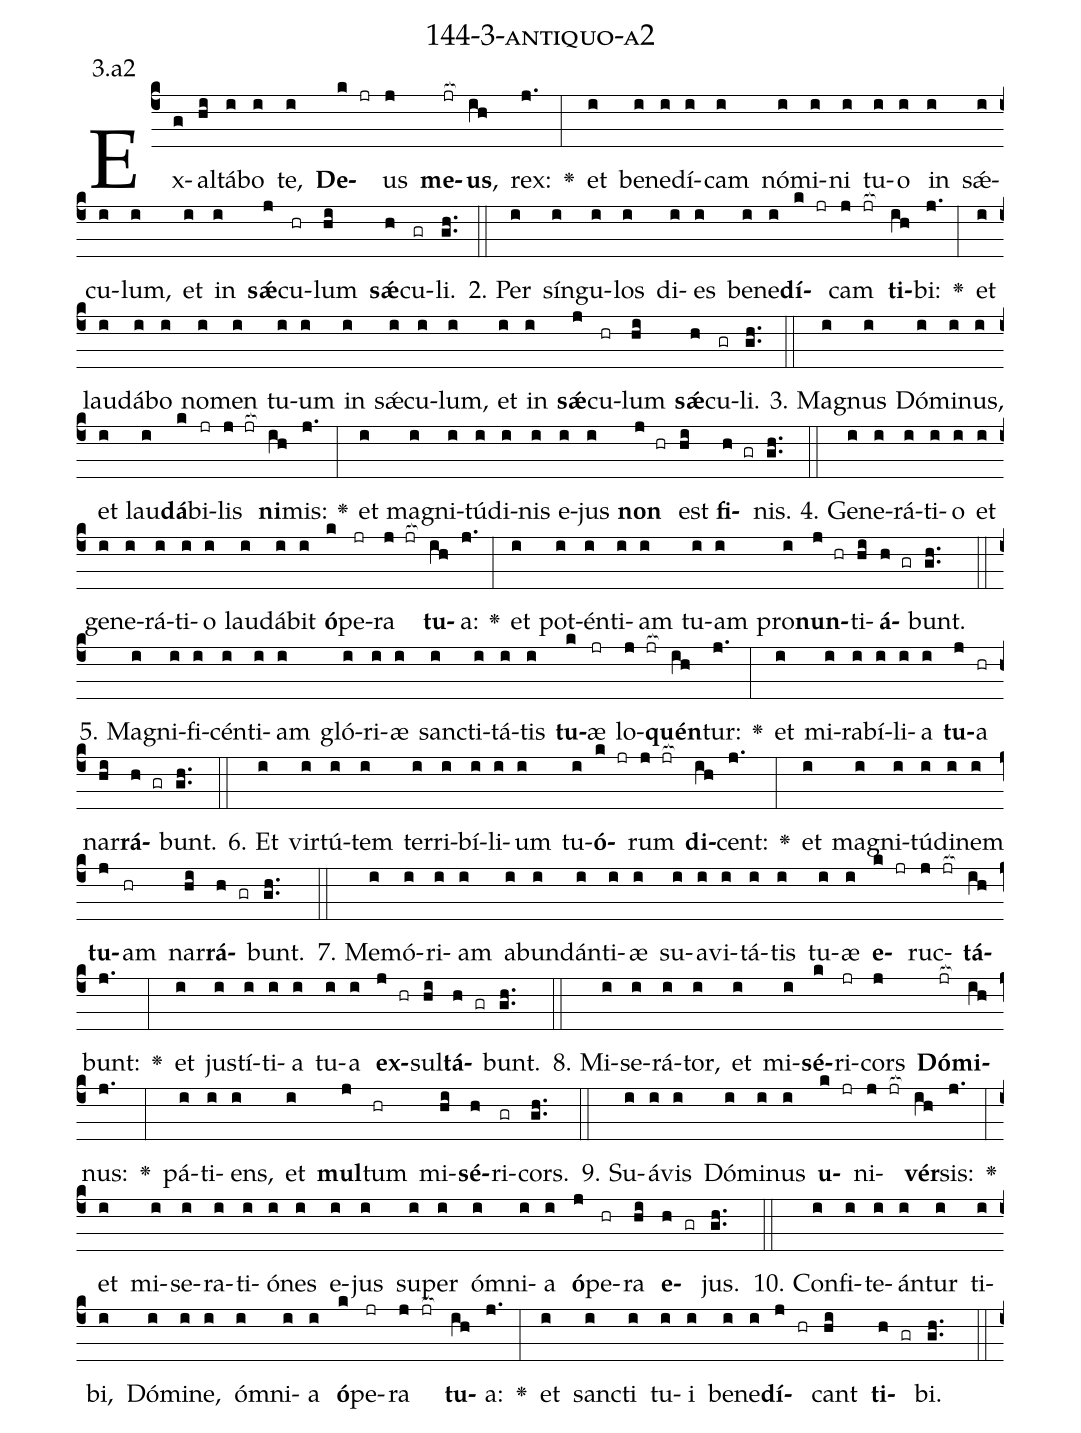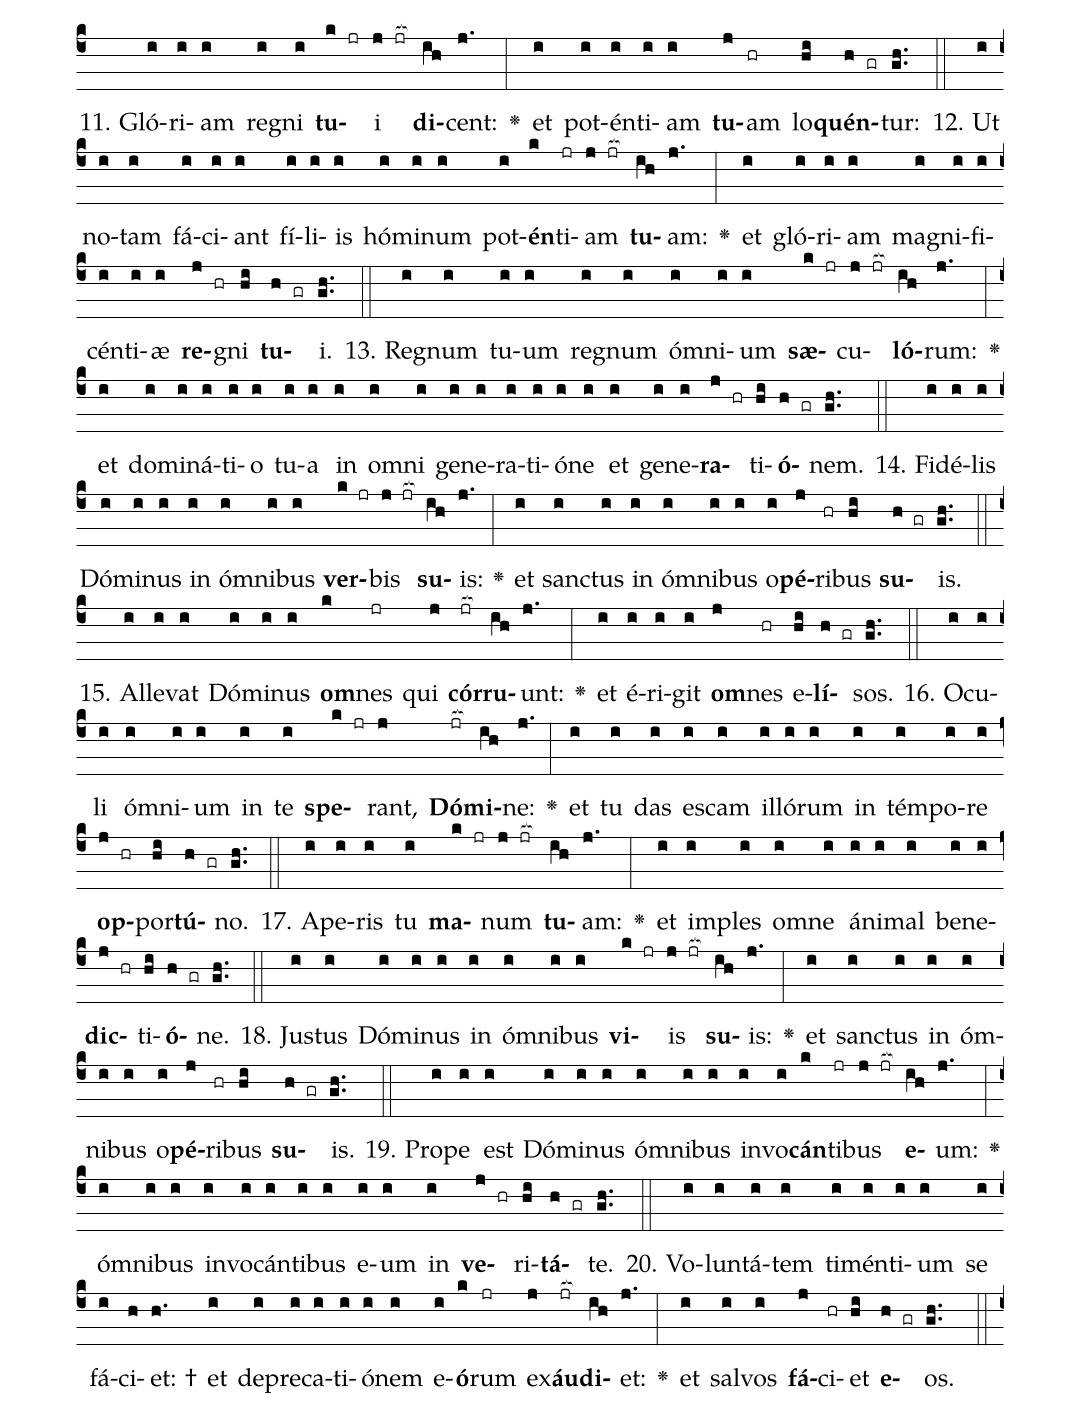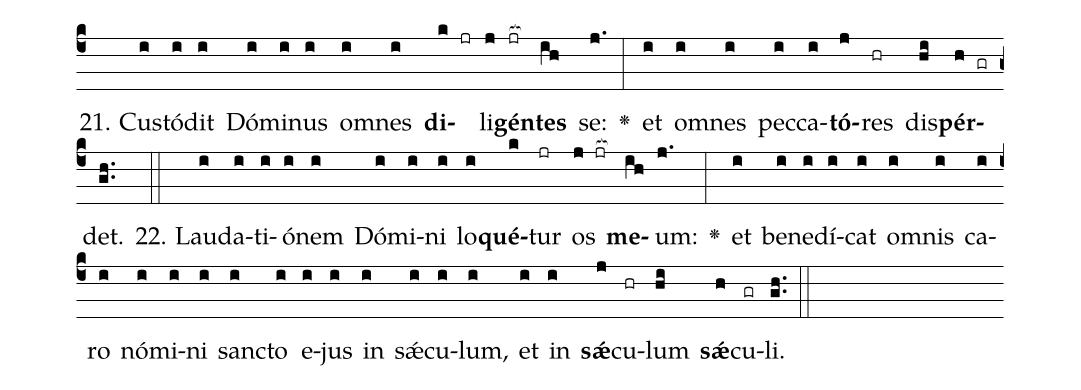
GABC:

name: 144-3-antiquo-a2;
annotation: 3.a2;
%%
(c4)Ex(g)al(hi)tá(i)bo(i) te,(i) <b>De</b>(k jr)us(j) <b>me</b>(jr[ocb:1{])<b>us</b>,(ih[ocb:0}]) rex:(j.) <v>\greheightstar</v>(:) et(i) be(i)ne(i)dí(i)cam(i) nó(i)mi(i)ni(i) tu(i)o(i) in(i) sǽ(i)cu(i)lum,(i) et(i) in(i) <b>sǽ</b>(j)cu(hr)lum(hi) <b>sǽ</b>(h)cu(gr)li.(gh..) (::)
2. Per(i) sín(i)gu(i)los(i) di(i)es(i) be(i)ne(i)<b>dí</b>(k jr)cam(j jr[ocb:1{]) <b>ti</b>(ih[ocb:0}])bi:(j.) <v>\greheightstar</v>(:) et(i) lau(i)dá(i)bo(i) no(i)men(i) tu(i)um(i) in(i) sǽ(i)cu(i)lum,(i) et(i) in(i) <b>sǽ</b>(j)cu(hr)lum(hi) <b>sǽ</b>(h)cu(gr)li.(gh..) (::)
3. Ma(i)gnus(i) Dó(i)mi(i)nus,(i) et(i) lau(i)<b>dá</b>(k)bi(jr)lis(j jr[ocb:1{]) <b>ni</b>(ih[ocb:0}])mis:(j.) <v>\greheightstar</v>(:) et(i) ma(i)gni(i)tú(i)di(i)nis(i) e(i)jus(i) <b>non</b>(j hr) est(hi) <b>fi</b>(h gr)nis.(gh..) (::)
4. Ge(i)ne(i)rá(i)ti(i)o(i) et(i) ge(i)ne(i)rá(i)ti(i)o(i) lau(i)dá(i)bit(i) <b>ó</b>(k)pe(jr)ra(j jr[ocb:1{]) <b>tu</b>(ih[ocb:0}])a:(j.) <v>\greheightstar</v>(:) et(i) pot(i)én(i)ti(i)am(i) tu(i)am(i) pro(i)<b>nun</b>(j hr)ti(hi)<b>á</b>(h gr)bunt.(gh..) (::)
5. Ma(i)gni(i)fi(i)cén(i)ti(i)am(i) gló(i)ri(i)æ(i) sanc(i)ti(i)tá(i)tis(i) <b>tu</b>(k)æ(jr) lo(j jr[ocb:1{])<b>quén</b>(ih[ocb:0}])tur:(j.) <v>\greheightstar</v>(:) et(i) mi(i)ra(i)bí(i)li(i)a(i) <b>tu</b>(j)a(hr) nar(hi)<b>rá</b>(h gr)bunt.(gh..) (::)
6. Et(i) vir(i)tú(i)tem(i) ter(i)ri(i)bí(i)li(i)um(i) tu(i)<b>ó</b>(k jr)rum(j jr[ocb:1{]) <b>di</b>(ih[ocb:0}])cent:(j.) <v>\greheightstar</v>(:) et(i) ma(i)gni(i)tú(i)di(i)nem(i) <b>tu</b>(j)am(hr) nar(hi)<b>rá</b>(h gr)bunt.(gh..) (::)
7. Me(i)mó(i)ri(i)am(i) ab(i)un(i)dán(i)ti(i)æ(i) su(i)a(i)vi(i)tá(i)tis(i) tu(i)æ(i) <b>e</b>(k jr)ruc(j jr[ocb:1{])<b>tá</b>(ih[ocb:0}])bunt:(j.) <v>\greheightstar</v>(:) et(i) jus(i)tí(i)ti(i)a(i) tu(i)a(i) <b>ex</b>(j hr)sul(hi)<b>tá</b>(h gr)bunt.(gh..) (::)
8. Mi(i)se(i)rá(i)tor,(i) et(i) mi(i)<b>sé</b>(k)ri(jr)cors(j) <b>Dó</b>(jr[ocb:1{])<b>mi</b>(ih[ocb:0}])nus:(j.) <v>\greheightstar</v>(:) pá(i)ti(i)ens,(i) et(i) <b>mul</b>(j)tum(hr) mi(hi)<b>sé</b>(h)ri(gr)cors.(gh..) (::)
9. Su(i)á(i)vis(i) Dó(i)mi(i)nus(i) <b>u</b>(k jr)ni(j jr[ocb:1{])<b>vér</b>(ih[ocb:0}])sis:(j.) <v>\greheightstar</v>(:) et(i) mi(i)se(i)ra(i)ti(i)ó(i)nes(i) e(i)jus(i) su(i)per(i) óm(i)ni(i)a(i) <b>ó</b>(j)pe(hr)ra(hi) <b>e</b>(h gr)jus.(gh..) (::)
10. Con(i)fi(i)te(i)án(i)tur(i) ti(i)bi,(i) Dó(i)mi(i)ne,(i) óm(i)ni(i)a(i) <b>ó</b>(k)pe(jr)ra(j jr[ocb:1{]) <b>tu</b>(ih[ocb:0}])a:(j.) <v>\greheightstar</v>(:) et(i) sanc(i)ti(i) tu(i)i(i) be(i)ne(i)<b>dí</b>(j hr)cant(hi) <b>ti</b>(h gr)bi.(gh..) (::)
11. Gló(i)ri(i)am(i) re(i)gni(i) <b>tu</b>(k jr)i(j jr[ocb:1{]) <b>di</b>(ih[ocb:0}])cent:(j.) <v>\greheightstar</v>(:) et(i) pot(i)én(i)ti(i)am(i) <b>tu</b>(j)am(hr) lo(hi)<b>quén</b>(h gr)tur:(gh..) (::)
12. Ut(i) no(i)tam(i) fá(i)ci(i)ant(i) fí(i)li(i)is(i) hó(i)mi(i)num(i) pot(i)<b>én</b>(k)ti(jr)am(j jr[ocb:1{]) <b>tu</b>(ih[ocb:0}])am:(j.) <v>\greheightstar</v>(:) et(i) gló(i)ri(i)am(i) ma(i)gni(i)fi(i)cén(i)ti(i)æ(i) <b>re</b>(j hr)gni(hi) <b>tu</b>(h gr)i.(gh..) (::)
13. Re(i)gnum(i) tu(i)um(i) re(i)gnum(i) óm(i)ni(i)um(i) <b>sæ</b>(k jr)cu(j jr[ocb:1{])<b>ló</b>(ih[ocb:0}])rum:(j.) <v>\greheightstar</v>(:) et(i) do(i)mi(i)ná(i)ti(i)o(i) tu(i)a(i) in(i) om(i)ni(i) ge(i)ne(i)ra(i)ti(i)ó(i)ne(i) et(i) ge(i)ne(i)<b>ra</b>(j hr)ti(hi)<b>ó</b>(h gr)nem.(gh..) (::)
14. Fi(i)dé(i)lis(i) Dó(i)mi(i)nus(i) in(i) óm(i)ni(i)bus(i) <b>ver</b>(k jr)bis(j jr[ocb:1{]) <b>su</b>(ih[ocb:0}])is:(j.) <v>\greheightstar</v>(:) et(i) sanc(i)tus(i) in(i) óm(i)ni(i)bus(i) o(i)<b>pé</b>(j)ri(hr)bus(hi) <b>su</b>(h gr)is.(gh..) (::)
15. Al(i)le(i)vat(i) Dó(i)mi(i)nus(i) <b>om</b>(k)nes(jr) qui(j) <b>cór</b>(jr[ocb:1{])<b>ru</b>(ih[ocb:0}])unt:(j.) <v>\greheightstar</v>(:) et(i) é(i)ri(i)git(i) <b>om</b>(j)nes(hr) e(hi)<b>lí</b>(h gr)sos.(gh..) (::)
16. O(i)cu(i)li(i) óm(i)ni(i)um(i) in(i) te(i) <b>spe</b>(k jr)rant,(j) <b>Dó</b>(jr[ocb:1{])<b>mi</b>(ih[ocb:0}])ne:(j.) <v>\greheightstar</v>(:) et(i) tu(i) das(i) es(i)cam(i) il(i)ló(i)rum(i) in(i) tém(i)po(i)re(i) <b>op</b>(j hr)por(hi)<b>tú</b>(h gr)no.(gh..) (::)
17. A(i)pe(i)ris(i) tu(i) <b>ma</b>(k jr)num(j jr[ocb:1{]) <b>tu</b>(ih[ocb:0}])am:(j.) <v>\greheightstar</v>(:) et(i) im(i)ples(i) om(i)ne(i) á(i)ni(i)mal(i) be(i)ne(i)<b>dic</b>(j hr)ti(hi)<b>ó</b>(h gr)ne.(gh..) (::)
18. Jus(i)tus(i) Dó(i)mi(i)nus(i) in(i) óm(i)ni(i)bus(i) <b>vi</b>(k jr)is(j jr[ocb:1{]) <b>su</b>(ih[ocb:0}])is:(j.) <v>\greheightstar</v>(:) et(i) sanc(i)tus(i) in(i) óm(i)ni(i)bus(i) o(i)<b>pé</b>(j)ri(hr)bus(hi) <b>su</b>(h gr)is.(gh..) (::)
19. Pro(i)pe(i) est(i) Dó(i)mi(i)nus(i) óm(i)ni(i)bus(i) in(i)vo(i)<b>cán</b>(k)ti(jr)bus(j jr[ocb:1{]) <b>e</b>(ih[ocb:0}])um:(j.) <v>\greheightstar</v>(:) óm(i)ni(i)bus(i) in(i)vo(i)cán(i)ti(i)bus(i) e(i)um(i) in(i) <b>ve</b>(j hr)ri(hi)<b>tá</b>(h gr)te.(gh..) (::)
20. Vo(i)lun(i)tá(i)tem(i) ti(i)mén(i)ti(i)um(i) se(i) fá(i)ci(h)et: †(h.) et(i) de(i)pre(i)ca(i)ti(i)ó(i)nem(i) e(i)<b>ó</b>(k)rum(jr) ex(j)<b>áu</b>(jr[ocb:1{])<b>di</b>(ih[ocb:0}])et:(j.) <v>\greheightstar</v>(:) et(i) sal(i)vos(i) <b>fá</b>(j)ci(hr)et(hi) <b>e</b>(h gr)os.(gh..) (::)
21. Cus(i)tó(i)dit(i) Dó(i)mi(i)nus(i) om(i)nes(i) <b>di</b>(k jr)li(j)<b>gén</b>(jr[ocb:1{])<b>tes</b>(ih[ocb:0}]) se:(j.) <v>\greheightstar</v>(:) et(i) om(i)nes(i) pec(i)ca(i)<b>tó</b>(j)res(hr) dis(hi)<b>pér</b>(h gr)det.(gh..) (::)
22. Lau(i)da(i)ti(i)ó(i)nem(i) Dó(i)mi(i)ni(i) lo(i)<b>qué</b>(k)tur(jr) os(j jr[ocb:1{]) <b>me</b>(ih[ocb:0}])um:(j.) <v>\greheightstar</v>(:) et(i) be(i)ne(i)dí(i)cat(i) om(i)nis(i) ca(i)ro(i) nó(i)mi(i)ni(i) sanc(i)to(i) e(i)jus(i) in(i) sǽ(i)cu(i)lum,(i) et(i) in(i) <b>sǽ</b>(j)cu(hr)lum(hi) <b>sǽ</b>(h)cu(gr)li.(gh..) (::)
